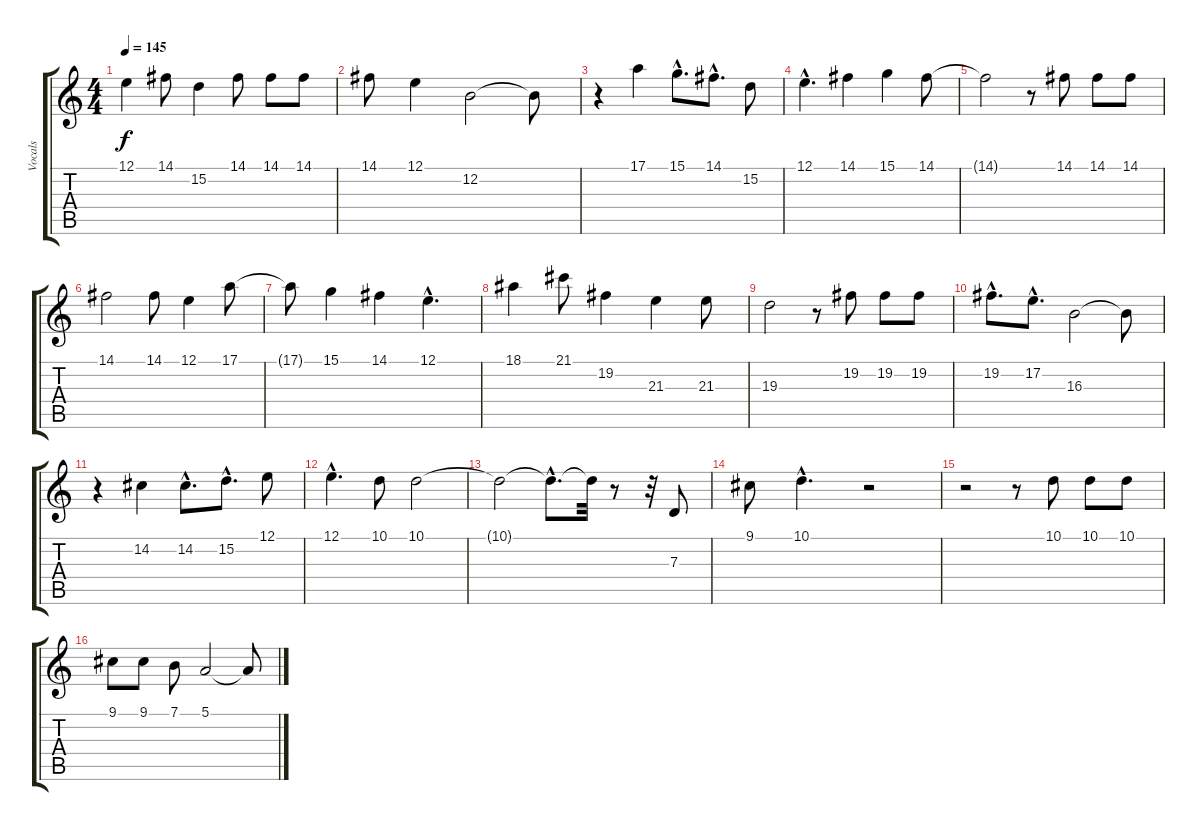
\track ("Vocals" "Vocals") {instrument oboe}
\staff {score tabs}
\tuning (E4 B3 G3 D3 A2 E2) {hide}
\ts (4 4)
\tempo 145
\clef g2
\ks c
12.1{t}.4{dy f} 14.1.8 15.2.4 14.1.8 14.1.8 14.1.8 |
14.1.8 12.1.4 12.2.2 12.2{t}.8 |
r.4 17.1.4 15.1{hac}.8{d} 14.1{hac}.8{d} 15.2.8 |
12.1{hac}.4{d} 14.1.4 15.1.4 14.1.8 |
14.1{t}.2 r.8 14.1.8 14.1.8 14.1.8 |
14.1.2 14.1.8 12.1.4 17.1.8 |
17.1{t}.8 15.1.4 14.1.4 12.1{hac}.4{d} |
18.1.4 21.1.8 19.2.4 21.3.4 21.3.8 |
19.3.2 r.8 19.2.8 19.2.8 19.2.8 |
19.2{hac}.8{d} 17.2{hac}.8{d} 16.3.2 16.3{t}.8 |
r.4 14.2.4 14.2{hac}.8{d} 15.2{hac}.8{d} 12.1.8 |
12.1{hac}.4{d} 10.1.8 10.1.2 |
10.1{t}.2 10.1{hac t}.8{d} 10.1{t}.32 r.8 r.32 7.3.8 |
9.1.8 10.1{hac}.4{d} r.2 |
r.2 r.8 10.1.8 10.1.8 10.1.8 |
9.1.8 9.1.8 7.1.8 5.1.2 5.1{t}.8
